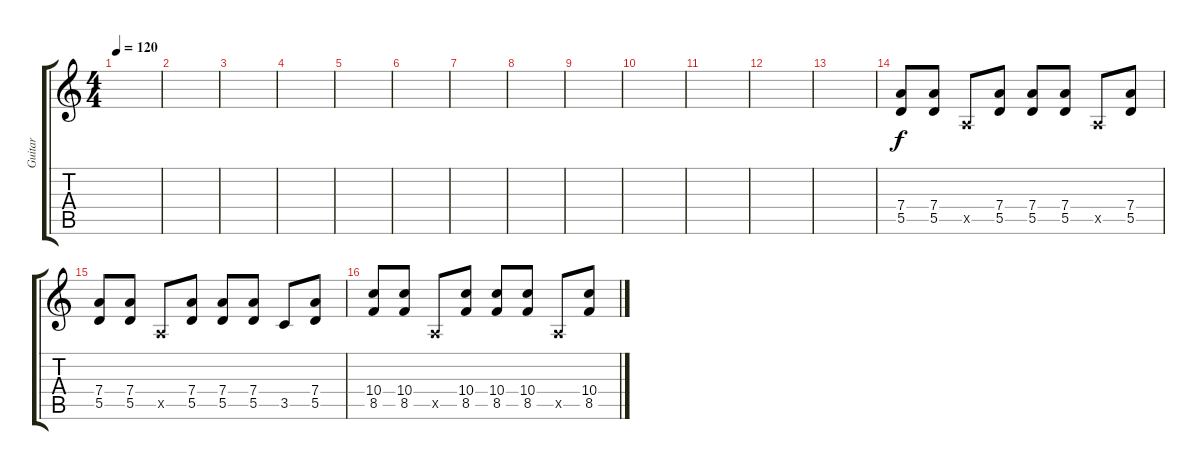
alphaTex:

\track ("Guitar" "Guitar") {instrument distortionguitar}
\staff {score tabs}
\tuning (E4 B3 G3 D3 A2 E2) {hide}
\ts (4 4)
\tempo 120
\clef g2
\ks c
|
|
|
|
|
|
|
|
|
|
|
|
|
(7.4 5.5).8 (7.4 5.5).8 0.5{x}.8 (7.4 5.5).8 (7.4 5.5).8 (7.4 5.5).8 0.5{x}.8 (7.4 5.5).8 |
(7.4 5.5).8 (7.4 5.5).8 0.5{x}.8 (7.4 5.5).8 (7.4 5.5).8 (7.4 5.5).8 3.5.8 (7.4 5.5).8 |
(10.4 8.5).8 (10.4 8.5).8 0.5{x}.8 (10.4 8.5).8 (10.4 8.5).8 (10.4 8.5).8 0.5{x}.8 (10.4 8.5).8
